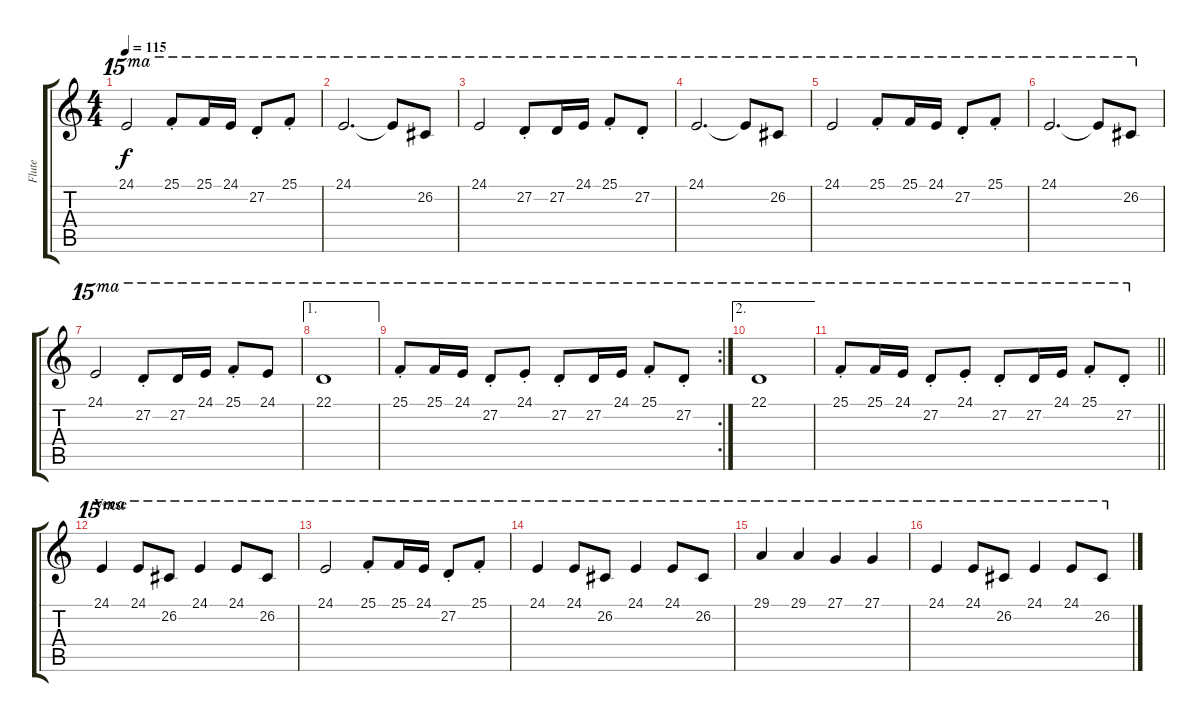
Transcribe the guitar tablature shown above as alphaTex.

\track ("Flute" "Flute") {instrument shakuhachi}
\staff {score tabs}
\tuning (E4 B3 G3 D3 A2 E2) {hide}
\ts (4 4)
\tempo 115
\clef g2
\ks c
24.1.2{ot 15ma dy f} 25.1{st}.8{ot 15ma} 25.1.16{ot 15ma} 24.1.16{ot 15ma} 27.2{st}.8{ot 15ma} 25.1{st}.8{ot 15ma} |
24.1.2{d ot 15ma} 24.1{t}.8{ot 15ma} 26.2.8{ot 15ma} |
24.1.2{ot 15ma} 27.2{st}.8{ot 15ma} 27.2.16{ot 15ma} 24.1.16{ot 15ma} 25.1{st}.8{ot 15ma} 27.2{st}.8{ot 15ma} |
24.1.2{d ot 15ma} 24.1{t}.8{ot 15ma} 26.2.8{ot 15ma} |
24.1.2{ot 15ma} 25.1{st}.8{ot 15ma} 25.1.16{ot 15ma} 24.1.16{ot 15ma} 27.2{st}.8{ot 15ma} 25.1{st}.8{ot 15ma} |
24.1.2{d ot 15ma} 24.1{t}.8{ot 15ma} 26.2.8{ot 15ma} |
24.1.2{ot 15ma} 27.2{st}.8{ot 15ma} 27.2.16{ot 15ma} 24.1.16{ot 15ma} 25.1{st}.8{ot 15ma} 24.1.8{ot 15ma} |
\ae 1
22.1.1{ot 15ma} |
\rc 2
25.1{st}.8{ot 15ma} 25.1.16{ot 15ma} 24.1.16{ot 15ma} 27.2{st}.8{ot 15ma} 24.1{st}.8{ot 15ma} 27.2{st}.8{ot 15ma} 27.2.16{ot 15ma} 24.1.16{ot 15ma} 25.1{st}.8{ot 15ma} 27.2{st}.8{ot 15ma} |
\ae 2
22.1.1{ot 15ma} |
\barLineRight lightlight
25.1{st}.8{ot 15ma} 25.1.16{ot 15ma} 24.1.16{ot 15ma} 27.2{st}.8{ot 15ma} 24.1{st}.8{ot 15ma} 27.2{st}.8{ot 15ma} 27.2.16{ot 15ma} 24.1.16{ot 15ma} 25.1{st}.8{ot 15ma} 27.2{st}.8{ot 15ma} |
\section ("" "Verse")
24.1.4{ot 15ma} 24.1.8{ot 15ma} 26.2.8{ot 15ma} 24.1.4{ot 15ma} 24.1.8{ot 15ma} 26.2.8{ot 15ma} |
24.1.2{ot 15ma} 25.1{st}.8{ot 15ma} 25.1.16{ot 15ma} 24.1.16{ot 15ma} 27.2{st}.8{ot 15ma} 25.1{st}.8{ot 15ma} |
24.1.4{ot 15ma} 24.1.8{ot 15ma} 26.2.8{ot 15ma} 24.1.4{ot 15ma} 24.1.8{ot 15ma} 26.2.8{ot 15ma} |
29.1.4{ot 15ma} 29.1.4{ot 15ma} 27.1.4{ot 15ma} 27.1.4{ot 15ma} |
24.1.4{ot 15ma} 24.1.8{ot 15ma} 26.2.8{ot 15ma} 24.1.4{ot 15ma} 24.1.8{ot 15ma} 26.2.8{ot 15ma}
